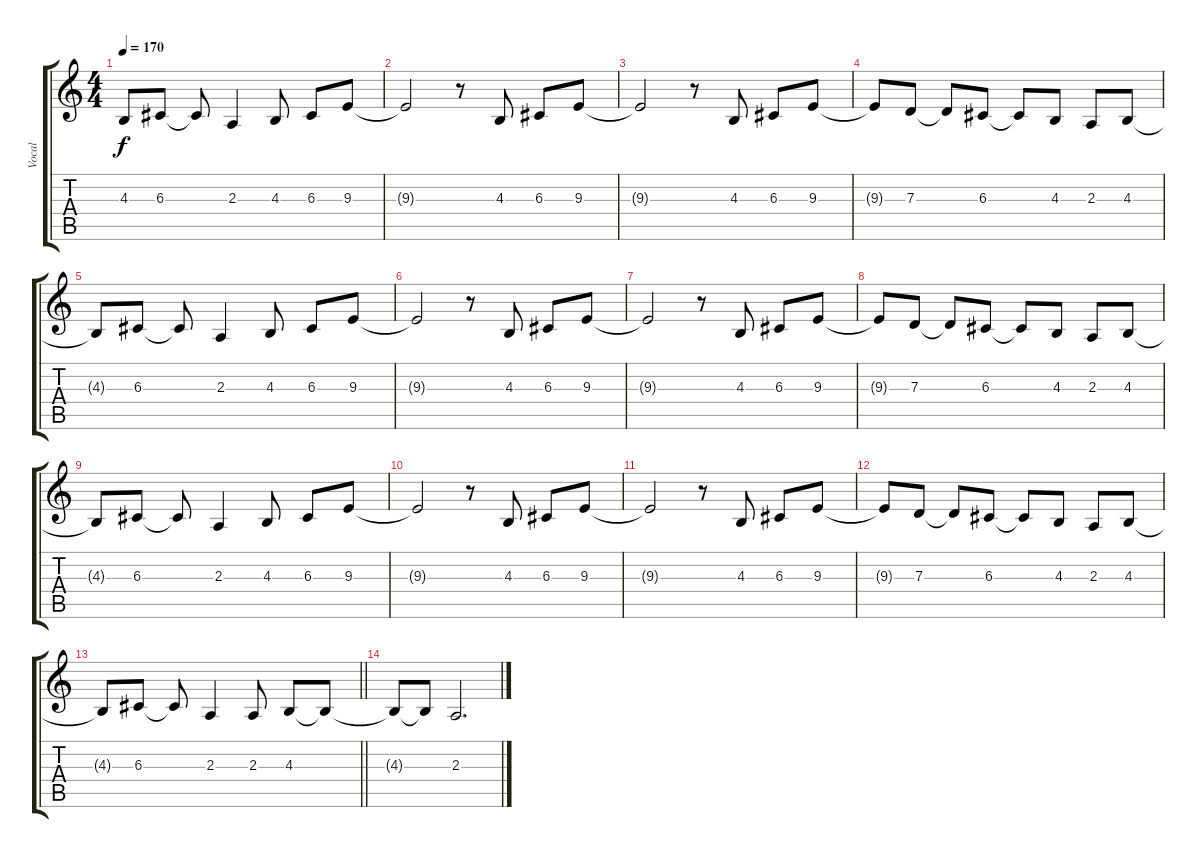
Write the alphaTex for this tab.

\track ("Vocal" "Vocal") {instrument lead2sawtooth}
\staff {score tabs}
\tuning (E4 B3 G3 D3 A2 D2) {hide}
\ts (4 4)
\tempo 170
\clef g2
\ks c
4.3{t}.8{dy f} 6.3.8 6.3{t}.8 2.3.4 4.3.8 6.3.8 9.3.8 |
9.3{t}.2 r.8 4.3.8 6.3.8 9.3.8 |
9.3{t}.2 r.8 4.3.8 6.3.8 9.3.8 |
9.3{t}.8 7.3.8 7.3{t}.8 6.3.8 6.3{t}.8 4.3.8 2.3.8 4.3.8 |
4.3{t}.8 6.3.8 6.3{t}.8 2.3.4 4.3.8 6.3.8 9.3.8 |
9.3{t}.2 r.8 4.3.8 6.3.8 9.3.8 |
9.3{t}.2 r.8 4.3.8 6.3.8 9.3.8 |
9.3{t}.8 7.3.8 7.3{t}.8 6.3.8 6.3{t}.8 4.3.8 2.3.8 4.3.8 |
4.3{t}.8 6.3.8 6.3{t}.8 2.3.4 4.3.8 6.3.8 9.3.8 |
9.3{t}.2 r.8 4.3.8 6.3.8 9.3.8 |
9.3{t}.2 r.8 4.3.8 6.3.8 9.3.8 |
9.3{t}.8 7.3.8 7.3{t}.8 6.3.8 6.3{t}.8 4.3.8 2.3.8 4.3.8 |
\barLineRight lightlight
4.3{t}.8 6.3.8 6.3{t}.8 2.3.4 2.3.8 4.3.8 4.3{t}.8 |
4.3{t}.8 4.3{t}.8 2.3.2{d}
